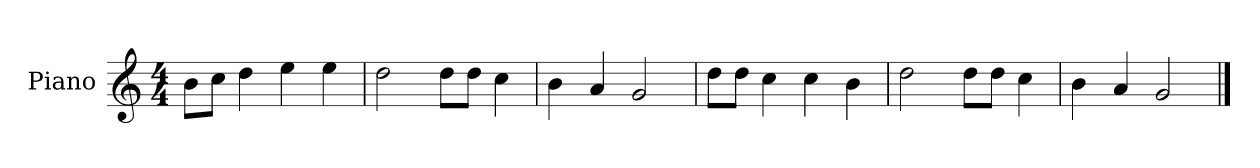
**kern
*part1
*staff1
*I"Piano
*I'P-no
*clefG2
*k[]
*M4/4
*MM90
=1
8b\L
8cc\J
4dd\
4ee\
4ee\
=2
2dd\
8dd\L
8dd\J
4cc\
=3
4b\
4a/
2g/
=4
8dd\L
8dd\J
4cc\
4cc\
4b\
=5
2dd\
8dd\L
8dd\J
4cc\
=6
4b\
4a/
2g/
==
*-
